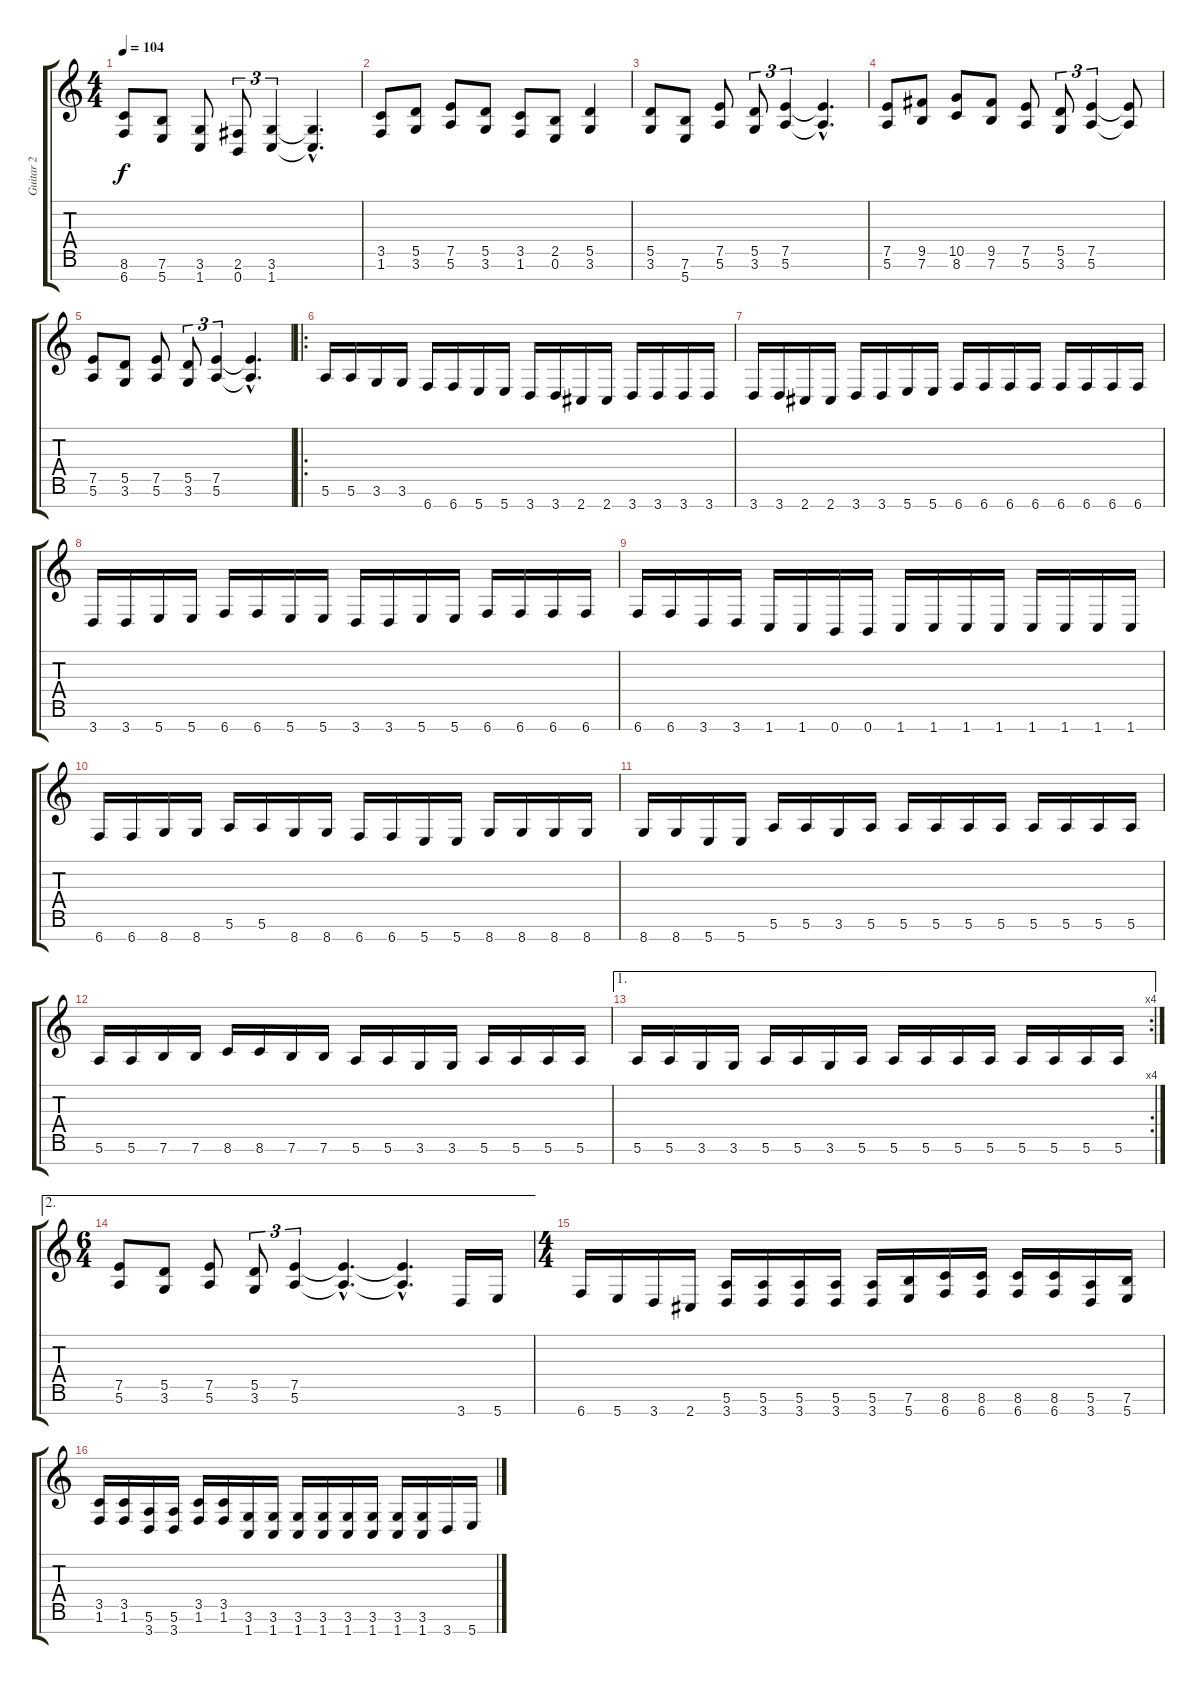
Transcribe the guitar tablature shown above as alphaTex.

\track ("Guitar 2" "Guitar 2") {instrument distortionguitar}
\staff {score tabs}
\tuning (E4 B3 G3 D3 A2 E2 B1) {hide}
\ts (4 4)
\tempo 104
\clef g2
\ks c
(8.6 6.7).8{dy f} (7.6 5.7).8 (3.6 1.7).8 (2.6 0.7).8{tu (3 2)} (3.6 1.7).4{tu (3 2)} (3.6{hac t} 1.7{hac t}).4{d} |
(3.5 1.6).8 (5.5 3.6).8 (7.5 5.6).8 (5.5 3.6).8 (3.5 1.6).8 (2.5 0.6).8 (5.5 3.6).4 |
(5.5 3.6).8 (7.6 5.7).8 (7.5 5.6).8 (5.5 3.6).8{tu (3 2)} (7.5 5.6).4{tu (3 2)} (7.5{hac t} 5.6{hac t}).4{d} |
(7.5 5.6).8 (9.5 7.6).8 (10.5 8.6).8 (9.5 7.6).8 (7.5 5.6).8 (5.5 3.6).8{tu (3 2)} (7.5 5.6).4{tu (3 2)} (7.5{t} 5.6{t}).8 |
(7.5 5.6).8 (5.5 3.6).8 (7.5 5.6).8 (5.5 3.6).8{tu (3 2)} (7.5 5.6).4{tu (3 2)} (7.5{hac t} 5.6{hac t}).4{d} |
\ro
5.6.16 5.6.16 3.6.16 3.6.16 6.7.16 6.7.16 5.7.16 5.7.16 3.7.16 3.7.16 2.7.16 2.7.16 3.7.16 3.7.16 3.7.16 3.7.16 |
3.7.16 3.7.16 2.7.16 2.7.16 3.7.16 3.7.16 5.7.16 5.7.16 6.7.16 6.7.16 6.7.16 6.7.16 6.7.16 6.7.16 6.7.16 6.7.16 |
3.7.16 3.7.16 5.7.16 5.7.16 6.7.16 6.7.16 5.7.16 5.7.16 3.7.16 3.7.16 5.7.16 5.7.16 6.7.16 6.7.16 6.7.16 6.7.16 |
6.7.16 6.7.16 3.7.16 3.7.16 1.7.16 1.7.16 0.7.16 0.7.16 1.7.16 1.7.16 1.7.16 1.7.16 1.7.16 1.7.16 1.7.16 1.7.16 |
6.7.16 6.7.16 8.7.16 8.7.16 5.6.16 5.6.16 8.7.16 8.7.16 6.7.16 6.7.16 5.7.16 5.7.16 8.7.16 8.7.16 8.7.16 8.7.16 |
8.7.16 8.7.16 5.7.16 5.7.16 5.6.16 5.6.16 3.6.16 5.6.16 5.6.16 5.6.16 5.6.16 5.6.16 5.6.16 5.6.16 5.6.16 5.6.16 |
5.6.16 5.6.16 7.6.16 7.6.16 8.6.16 8.6.16 7.6.16 7.6.16 5.6.16 5.6.16 3.6.16 3.6.16 5.6.16 5.6.16 5.6.16 5.6.16 |
\ae 1
\rc 4
5.6.16 5.6.16 3.6.16 3.6.16 5.6.16 5.6.16 3.6.16 5.6.16 5.6.16 5.6.16 5.6.16 5.6.16 5.6.16 5.6.16 5.6.16 5.6.16 |
\ae 2
\ts (6 4)
(7.5 5.6).8 (5.5 3.6).8 (7.5 5.6).8 (5.5 3.6).8{tu (3 2)} (7.5 5.6).4{tu (3 2)} (7.5{hac t} 5.6{hac t}).4{d} (7.5{hac t} 5.6{hac t}).4{d} 3.7.16 5.7.16 |
\ts (4 4)
6.7.16 5.7.16 3.7.16 2.7.16 (5.6 3.7).16 (5.6 3.7).16 (5.6 3.7).16 (5.6 3.7).16 (5.6 3.7).16 (7.6 5.7).16 (8.6 6.7).16 (8.6 6.7).16 (8.6 6.7).16 (8.6 6.7).16 (5.6 3.7).16 (7.6 5.7).16 |
(3.5 1.6).16 (3.5 1.6).16 (5.6 3.7).16 (5.6 3.7).16 (3.5 1.6).16 (3.5 1.6).16 (3.6 1.7).16 (3.6 1.7).16 (3.6 1.7).16 (3.6 1.7).16 (3.6 1.7).16 (3.6 1.7).16 (3.6 1.7).16 (3.6 1.7).16 3.7.16 5.7.16
